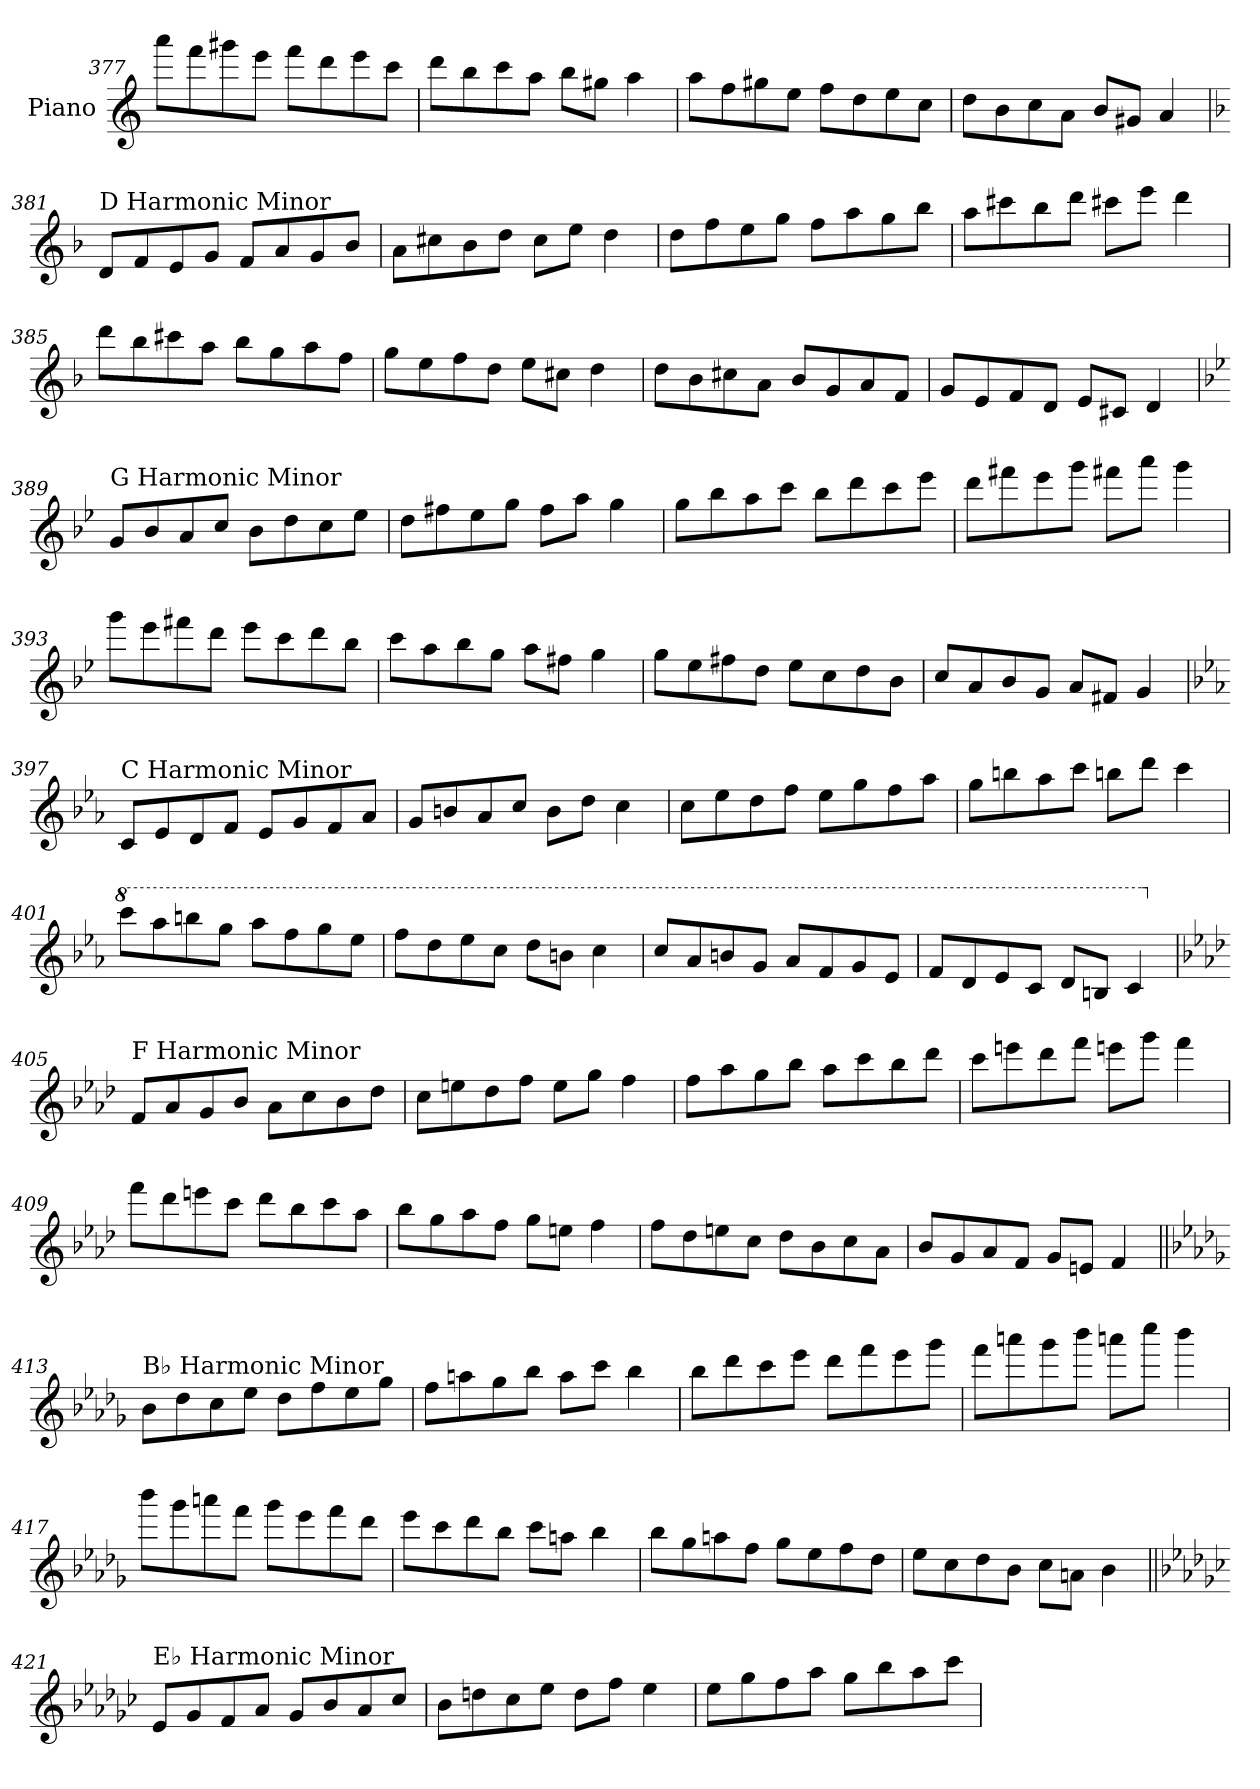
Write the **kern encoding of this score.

**kern
*part1
*staff1
*I"Piano
*I'Pno.
!!LO:LB:g=z
*clefG2
*k[]
=377
8aaa\L
8fff\
8ggg#X\
8eee\J
8fff\L
8ddd\
8eee\
8ccc\J
=378
8ddd\L
8bb\
8ccc\
8aa\J
8bb\L
8gg#X\J
4aa\
=379
8aa\L
8ff\
8gg#X\
8ee\J
8ff\L
8dd\
8ee\
8cc\J
=380
8dd\L
8b\
8cc\
8a\J
8b/L
8g#X/J
4a/
!!LO:LB:g=z
=381
*k[b-]
!LO:TX:a:t=D Harmonic Minor
8d/L
8f/
8e/
8g/J
8f/L
8a/
8g/
8b-/J
=382
8a\L
8cc#X\
8b-\
8dd\J
8cc#\L
8ee\J
4dd\
=383
8dd\L
8ff\
8ee\
8gg\J
8ff\L
8aa\
8gg\
8bb-\J
=384
8aa\L
8ccc#X\
8bb-\
8ddd\J
8ccc#X\L
8eee\J
4ddd\
!!LO:LB:g=z
=385
8ddd\L
8bb-\
8ccc#X\
8aa\J
8bb-\L
8gg\
8aa\
8ff\J
=386
8gg\L
8ee\
8ff\
8dd\J
8ee\L
8cc#X\J
4dd\
=387
8dd\L
8b-\
8cc#X\
8a\J
8b-/L
8g/
8a/
8f/J
=388
8g/L
8e/
8f/
8d/J
8e/L
8c#X/J
4d/
!!LO:LB:g=z
=389
*k[b-e-]
!LO:TX:a:t=G Harmonic Minor
8g/L
8b-/
8a/
8cc/J
8b-\L
8dd\
8cc\
8ee-\J
=390
8dd\L
8ff#X\
8ee-\
8gg\J
8ff#\L
8aa\J
4gg\
=391
8gg\L
8bb-\
8aa\
8ccc\J
8bb-\L
8ddd\
8ccc\
8eee-\J
=392
8ddd\L
8fff#X\
8eee-\
8ggg\J
8fff#X\L
8aaa\J
4ggg\
!!LO:LB:g=z
=393
8ggg\L
8eee-\
8fff#X\
8ddd\J
8eee-\L
8ccc\
8ddd\
8bb-\J
=394
8ccc\L
8aa\
8bb-\
8gg\J
8aa\L
8ff#X\J
4gg\
=395
8gg\L
8ee-\
8ff#X\
8dd\J
8ee-\L
8cc\
8dd\
8b-\J
=396
8cc/L
8a/
8b-/
8g/J
8a/L
8f#X/J
4g/
!!LO:LB:g=z
=397
*k[b-e-a-]
!LO:TX:a:t=C Harmonic Minor
8c/L
8e-/
8d/
8f/J
8e-/L
8g/
8f/
8a-/J
=398
8g/L
8bn/
8a-/
8cc/J
8b\L
8dd\J
4cc\
=399
8cc\L
8ee-\
8dd\
8ff\J
8ee-\L
8gg\
8ff\
8aa-\J
=400
8gg\L
8bbn\
8aa-\
8ccc\J
8bbn\L
8ddd\J
4ccc\
!!LO:LB:g=z
=401
*8va
8cccc\L
8aaa-\
8bbbn\
8ggg\J
8aaa-\L
8fff\
8ggg\
8eee-\J
=402
8fff\L
8ddd\
8eee-\
8ccc\J
8ddd\L
8bbn\J
4ccc\
=403
8ccc/L
8aa-/
8bbn/
8gg/J
8aa-/L
8ff/
8gg/
8ee-/J
=404
8ff/L
8dd/
8ee-/
8cc/J
8dd/L
8bn/J
4cc/
!!LO:PB:g=z
=405
*k[b-e-a-d-]
*X8va
!LO:TX:a:t=F Harmonic Minor
8f/L
8a-/
8g/
8b-/J
8a-\L
8cc\
8b-\
8dd-\J
=406
8cc\L
8een\
8dd-\
8ff\J
8ee\L
8gg\J
4ff\
=407
8ff\L
8aa-\
8gg\
8bb-\J
8aa-\L
8ccc\
8bb-\
8ddd-\J
=408
8ccc\L
8eeen\
8ddd-\
8fff\J
8eeen\L
8ggg\J
4fff\
!!LO:LB:g=z
=409
8fff\L
8ddd-\
8eeen\
8ccc\J
8ddd-\L
8bb-\
8ccc\
8aa-\J
=410
8bb-\L
8gg\
8aa-\
8ff\J
8gg\L
8een\J
4ff\
=411
8ff\L
8dd-\
8een\
8cc\J
8dd-\L
8b-\
8cc\
8a-\J
=412
8b-/L
8g/
8a-/
8f/J
8g/L
8en/J
4f/
!!LO:LB:g=z
=413||
*k[b-e-a-d-g-]
!LO:TX:a:t=B♭ Harmonic Minor
8b-\L
8dd-\
8cc\
8ee-\J
8dd-\L
8ff\
8ee-\
8gg-\J
=414
8ff\L
8aan\
8gg-\
8bb-\J
8aa\L
8ccc\J
4bb-\
=415
8bb-\L
8ddd-\
8ccc\
8eee-\J
8ddd-\L
8fff\
8eee-\
8ggg-\J
=416
8fff\L
8aaan\
8ggg-\
8bbb-\J
8aaan\L
8cccc\J
4bbb-\
!!LO:LB:g=z
=417
8bbb-\L
8ggg-\
8aaan\
8fff\J
8ggg-\L
8eee-\
8fff\
8ddd-\J
=418
8eee-\L
8ccc\
8ddd-\
8bb-\J
8ccc\L
8aan\J
4bb-\
=419
8bb-\L
8gg-\
8aan\
8ff\J
8gg-\L
8ee-\
8ff\
8dd-\J
=420
8ee-\L
8cc\
8dd-\
8b-\J
8cc\L
8an\J
4b-\
!!LO:LB:g=z
=421||
*k[b-e-a-d-g-c-]
!LO:TX:a:t=E♭ Harmonic Minor
8e-/L
8g-/
8f/
8a-/J
8g-/L
8b-/
8a-/
8cc-/J
=422
8b-\L
8ddn\
8cc-\
8ee-\J
8dd\L
8ff\J
4ee-\
=423
8ee-\L
8gg-\
8ff\
8aa-\J
8gg-\L
8bb-\
8aa-\
8ccc-\J
=
*-
